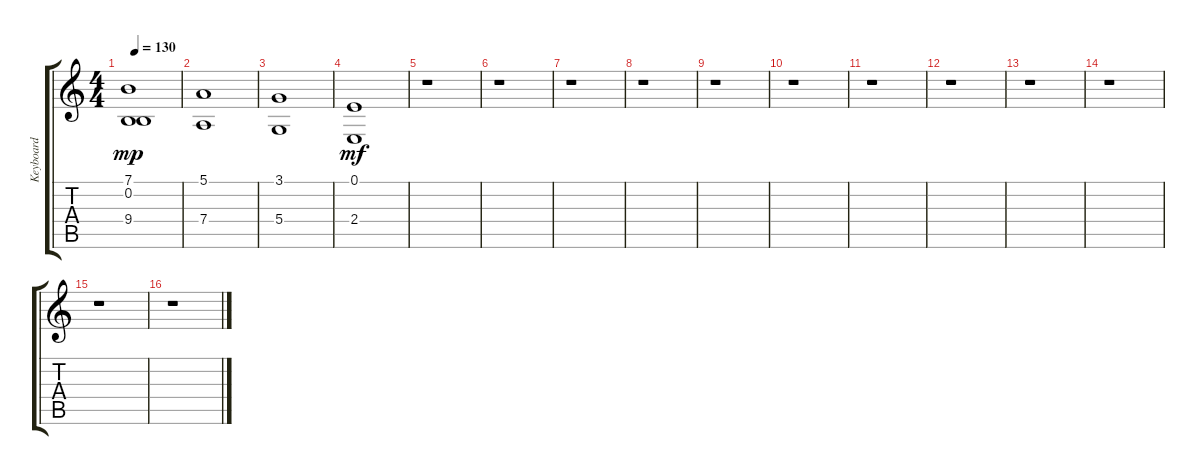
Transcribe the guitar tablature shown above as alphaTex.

\track ("Keyboard" "Keyboard") {instrument frenchhorn}
\staff {score tabs}
\tuning (E4 B3 G3 D3 A2 E2) {hide}
\ts (4 4)
\tempo 130
\clef g2
\ks c
(7.1 0.2 9.4).1{dy mp instrument frenchhorn} |
(5.1 7.4).1 |
(3.1 5.4).1 |
(0.1 2.4).1{dy mf} |
r.1 |
r.1 |
r.1 |
r.1 |
r.1 |
r.1 |
r.1 |
r.1 |
r.1 |
r.1 |
r.1 |
r.1
